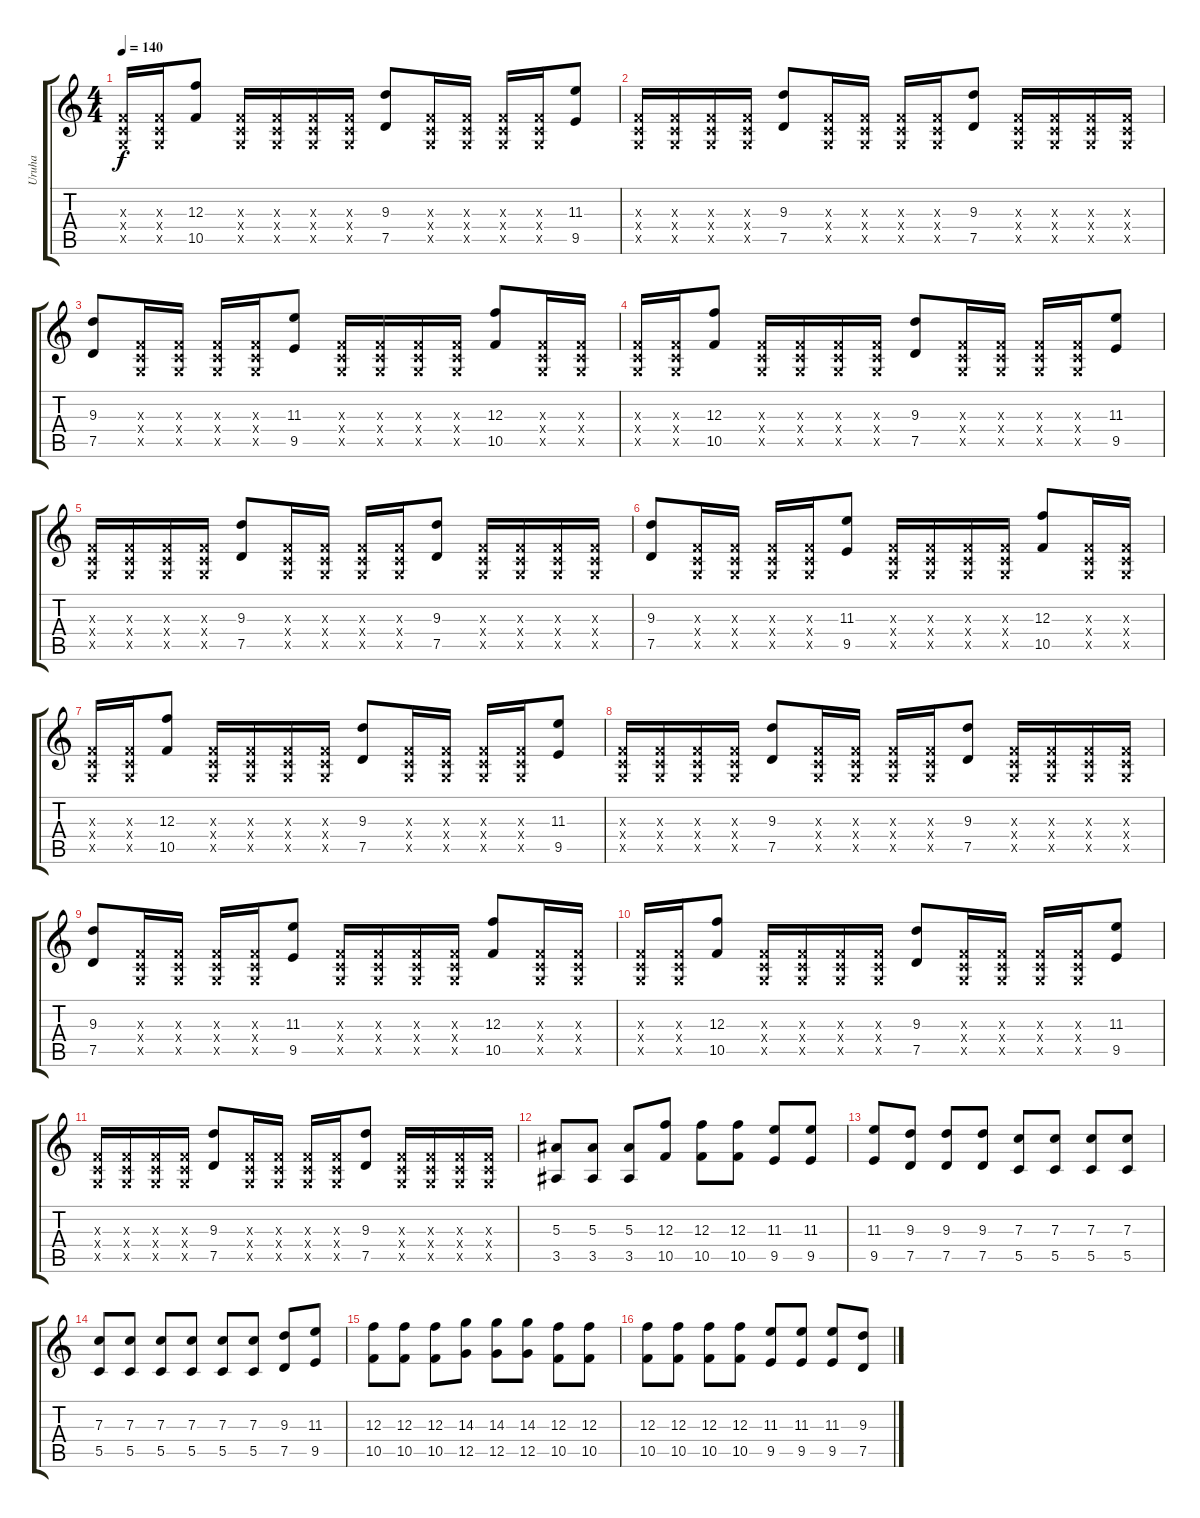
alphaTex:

\track ("Uruha" "Uruha") {instrument distortionguitar}
\staff {score tabs}
\tuning (D4 A3 F3 C3 G2 D2) {hide}
\ts (4 4)
\tempo 140
\clef g2
\ks c
(0.3{x} 0.4{x} 0.5{x}).16{dy f} (0.3{x} 0.4{x} 0.5{x}).16 (12.3 10.5).8 (0.3{x} 0.4{x} 0.5{x}).16 (0.3{x} 0.4{x} 0.5{x}).16 (0.3{x} 0.4{x} 0.5{x}).16 (0.3{x} 0.4{x} 0.5{x}).16 (9.3 7.5).8 (0.3{x} 0.4{x} 0.5{x}).16 (0.3{x} 0.4{x} 0.5{x}).16 (0.3{x} 0.4{x} 0.5{x}).16 (0.3{x} 0.4{x} 0.5{x}).16 (11.3 9.5).8 |
(0.3{x} 0.4{x} 0.5{x}).16 (0.3{x} 0.4{x} 0.5{x}).16 (0.3{x} 0.4{x} 0.5{x}).16 (0.3{x} 0.4{x} 0.5{x}).16 (9.3 7.5).8 (0.3{x} 0.4{x} 0.5{x}).16 (0.3{x} 0.4{x} 0.5{x}).16 (0.3{x} 0.4{x} 0.5{x}).16 (0.3{x} 0.4{x} 0.5{x}).16 (9.3 7.5).8 (0.3{x} 0.4{x} 0.5{x}).16 (0.3{x} 0.4{x} 0.5{x}).16 (0.3{x} 0.4{x} 0.5{x}).16 (0.3{x} 0.4{x} 0.5{x}).16 |
(9.3 7.5).8 (0.3{x} 0.4{x} 0.5{x}).16 (0.3{x} 0.4{x} 0.5{x}).16 (0.3{x} 0.4{x} 0.5{x}).16 (0.3{x} 0.4{x} 0.5{x}).16 (11.3 9.5).8 (0.3{x} 0.4{x} 0.5{x}).16 (0.3{x} 0.4{x} 0.5{x}).16 (0.3{x} 0.4{x} 0.5{x}).16 (0.3{x} 0.4{x} 0.5{x}).16 (12.3 10.5).8 (0.3{x} 0.4{x} 0.5{x}).16 (0.3{x} 0.4{x} 0.5{x}).16 |
(0.3{x} 0.4{x} 0.5{x}).16 (0.3{x} 0.4{x} 0.5{x}).16 (12.3 10.5).8 (0.3{x} 0.4{x} 0.5{x}).16 (0.3{x} 0.4{x} 0.5{x}).16 (0.3{x} 0.4{x} 0.5{x}).16 (0.3{x} 0.4{x} 0.5{x}).16 (9.3 7.5).8 (0.3{x} 0.4{x} 0.5{x}).16 (0.3{x} 0.4{x} 0.5{x}).16 (0.3{x} 0.4{x} 0.5{x}).16 (0.3{x} 0.4{x} 0.5{x}).16 (11.3 9.5).8 |
(0.3{x} 0.4{x} 0.5{x}).16 (0.3{x} 0.4{x} 0.5{x}).16 (0.3{x} 0.4{x} 0.5{x}).16 (0.3{x} 0.4{x} 0.5{x}).16 (9.3 7.5).8 (0.3{x} 0.4{x} 0.5{x}).16 (0.3{x} 0.4{x} 0.5{x}).16 (0.3{x} 0.4{x} 0.5{x}).16 (0.3{x} 0.4{x} 0.5{x}).16 (9.3 7.5).8 (0.3{x} 0.4{x} 0.5{x}).16 (0.3{x} 0.4{x} 0.5{x}).16 (0.3{x} 0.4{x} 0.5{x}).16 (0.3{x} 0.4{x} 0.5{x}).16 |
(9.3 7.5).8 (0.3{x} 0.4{x} 0.5{x}).16 (0.3{x} 0.4{x} 0.5{x}).16 (0.3{x} 0.4{x} 0.5{x}).16 (0.3{x} 0.4{x} 0.5{x}).16 (11.3 9.5).8 (0.3{x} 0.4{x} 0.5{x}).16 (0.3{x} 0.4{x} 0.5{x}).16 (0.3{x} 0.4{x} 0.5{x}).16 (0.3{x} 0.4{x} 0.5{x}).16 (12.3 10.5).8 (0.3{x} 0.4{x} 0.5{x}).16 (0.3{x} 0.4{x} 0.5{x}).16 |
(0.3{x} 0.4{x} 0.5{x}).16 (0.3{x} 0.4{x} 0.5{x}).16 (12.3 10.5).8 (0.3{x} 0.4{x} 0.5{x}).16 (0.3{x} 0.4{x} 0.5{x}).16 (0.3{x} 0.4{x} 0.5{x}).16 (0.3{x} 0.4{x} 0.5{x}).16 (9.3 7.5).8 (0.3{x} 0.4{x} 0.5{x}).16 (0.3{x} 0.4{x} 0.5{x}).16 (0.3{x} 0.4{x} 0.5{x}).16 (0.3{x} 0.4{x} 0.5{x}).16 (11.3 9.5).8 |
(0.3{x} 0.4{x} 0.5{x}).16 (0.3{x} 0.4{x} 0.5{x}).16 (0.3{x} 0.4{x} 0.5{x}).16 (0.3{x} 0.4{x} 0.5{x}).16 (9.3 7.5).8 (0.3{x} 0.4{x} 0.5{x}).16 (0.3{x} 0.4{x} 0.5{x}).16 (0.3{x} 0.4{x} 0.5{x}).16 (0.3{x} 0.4{x} 0.5{x}).16 (9.3 7.5).8 (0.3{x} 0.4{x} 0.5{x}).16 (0.3{x} 0.4{x} 0.5{x}).16 (0.3{x} 0.4{x} 0.5{x}).16 (0.3{x} 0.4{x} 0.5{x}).16 |
(9.3 7.5).8 (0.3{x} 0.4{x} 0.5{x}).16 (0.3{x} 0.4{x} 0.5{x}).16 (0.3{x} 0.4{x} 0.5{x}).16 (0.3{x} 0.4{x} 0.5{x}).16 (11.3 9.5).8 (0.3{x} 0.4{x} 0.5{x}).16 (0.3{x} 0.4{x} 0.5{x}).16 (0.3{x} 0.4{x} 0.5{x}).16 (0.3{x} 0.4{x} 0.5{x}).16 (12.3 10.5).8 (0.3{x} 0.4{x} 0.5{x}).16 (0.3{x} 0.4{x} 0.5{x}).16 |
(0.3{x} 0.4{x} 0.5{x}).16 (0.3{x} 0.4{x} 0.5{x}).16 (12.3 10.5).8 (0.3{x} 0.4{x} 0.5{x}).16 (0.3{x} 0.4{x} 0.5{x}).16 (0.3{x} 0.4{x} 0.5{x}).16 (0.3{x} 0.4{x} 0.5{x}).16 (9.3 7.5).8 (0.3{x} 0.4{x} 0.5{x}).16 (0.3{x} 0.4{x} 0.5{x}).16 (0.3{x} 0.4{x} 0.5{x}).16 (0.3{x} 0.4{x} 0.5{x}).16 (11.3 9.5).8 |
(0.3{x} 0.4{x} 0.5{x}).16 (0.3{x} 0.4{x} 0.5{x}).16 (0.3{x} 0.4{x} 0.5{x}).16 (0.3{x} 0.4{x} 0.5{x}).16 (9.3 7.5).8 (0.3{x} 0.4{x} 0.5{x}).16 (0.3{x} 0.4{x} 0.5{x}).16 (0.3{x} 0.4{x} 0.5{x}).16 (0.3{x} 0.4{x} 0.5{x}).16 (9.3 7.5).8 (0.3{x} 0.4{x} 0.5{x}).16 (0.3{x} 0.4{x} 0.5{x}).16 (0.3{x} 0.4{x} 0.5{x}).16 (0.3{x} 0.4{x} 0.5{x}).16 |
(5.3 3.5).8 (5.3 3.5).8 (5.3 3.5).8 (12.3 10.5).8 (12.3 10.5).8 (12.3 10.5).8 (11.3 9.5).8 (11.3 9.5).8 |
(11.3 9.5).8 (9.3 7.5).8 (9.3 7.5).8 (9.3 7.5).8 (7.3 5.5).8 (7.3 5.5).8 (7.3 5.5).8 (7.3 5.5).8 |
(7.3 5.5).8 (7.3 5.5).8 (7.3 5.5).8 (7.3 5.5).8 (7.3 5.5).8 (7.3 5.5).8 (9.3 7.5).8 (11.3 9.5).8 |
(12.3 10.5).8 (12.3 10.5).8 (12.3 10.5).8 (14.3 12.5).8 (14.3 12.5).8 (14.3 12.5).8 (12.3 10.5).8 (12.3 10.5).8 |
(12.3 10.5).8 (12.3 10.5).8 (12.3 10.5).8 (12.3 10.5).8 (11.3 9.5).8 (11.3 9.5).8 (11.3 9.5).8 (9.3 7.5).8
